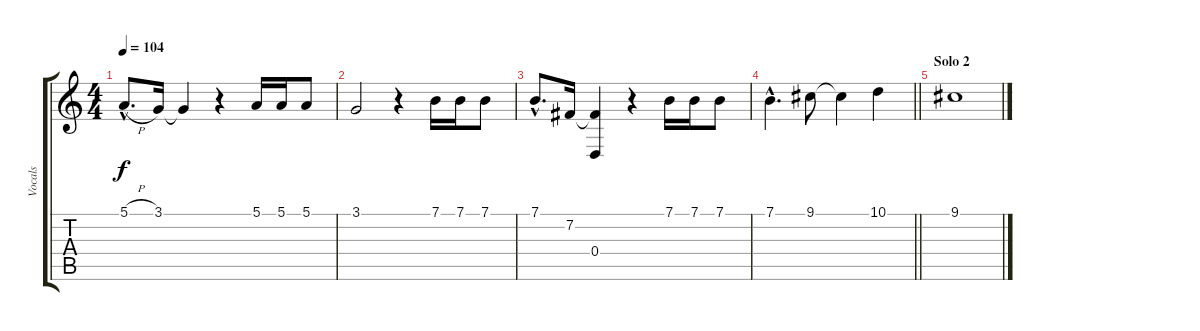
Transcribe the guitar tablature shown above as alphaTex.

\track ("Vocals" "Vocals") {instrument clarinet}
\staff {score tabs}
\tuning (E4 B3 G3 D3 A2 E2) {hide}
\ts (4 4)
\tempo 104
\clef g2
\ks c
5.1{h hac}.8{d dy f} 3.1.16 3.1{t}.4 r.4 5.1.16 5.1.16 5.1.8 |
3.1.2 r.4 7.1.16 7.1.16 7.1.8 |
7.1{hac}.8{d} 7.2.16 (7.2{t} 0.4).4 r.4 7.1.16 7.1.16 7.1.8 |
\barLineRight lightlight
7.1{hac}.4{d} 9.1.8 9.1{t}.4 10.1.4 |
\section ("" "Solo 2")
9.1.1
